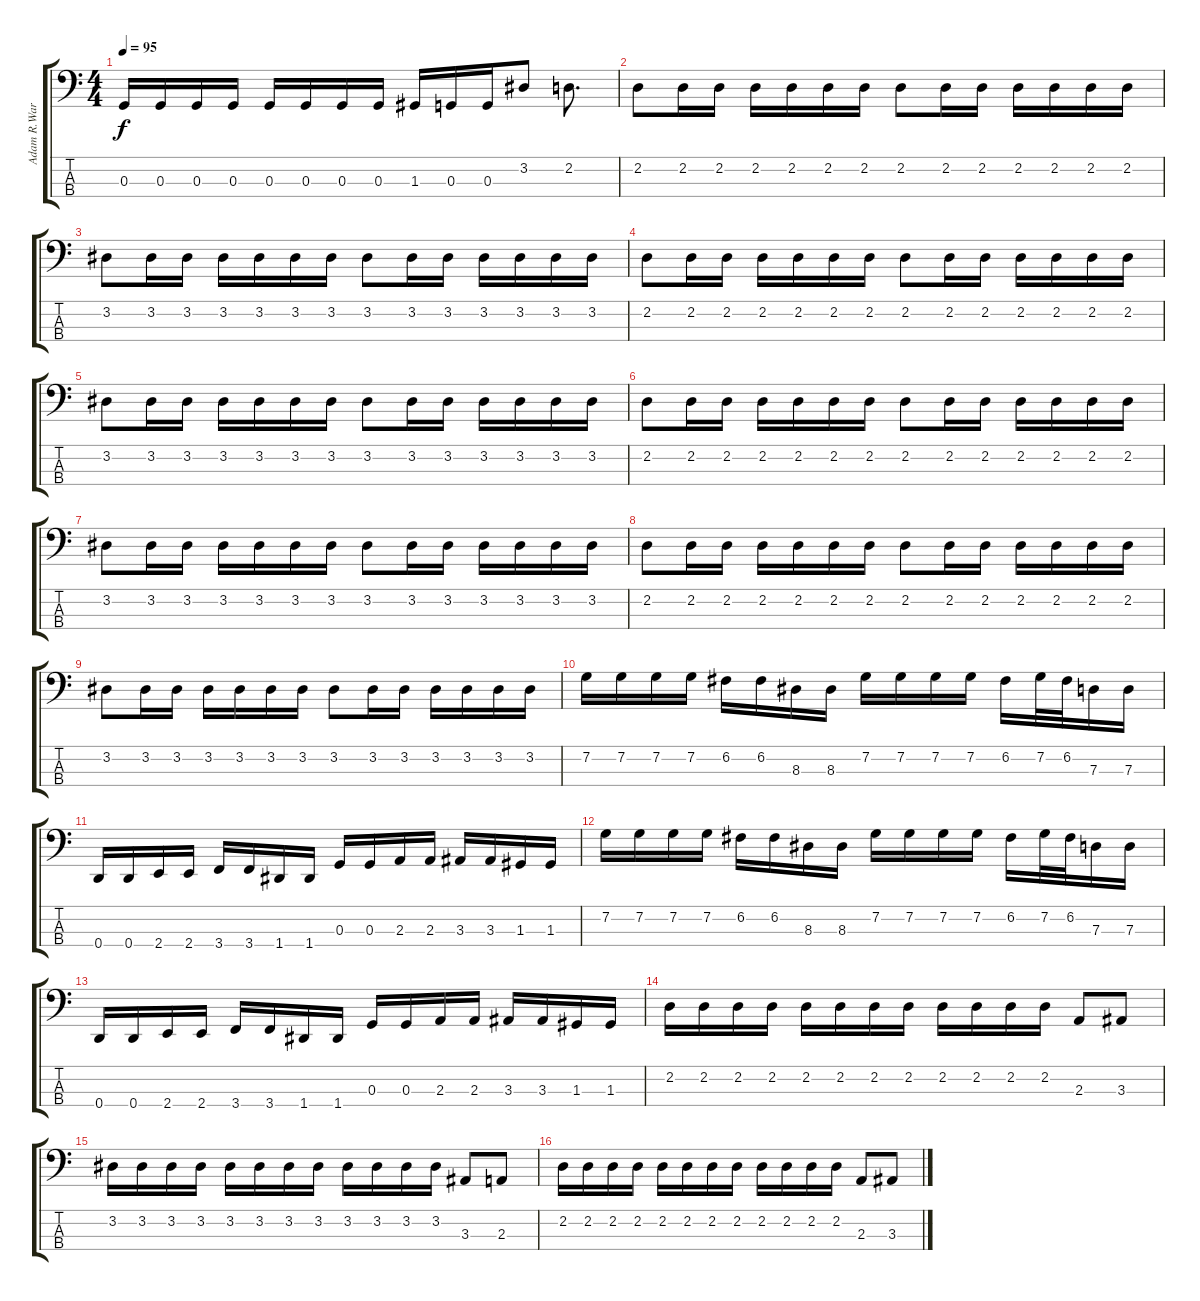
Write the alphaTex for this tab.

\track ("Adam R.Warrior" "Adam R.War") {instrument electricbasspick}
\staff {score tabs}
\tuning (F2 C2 G1 D1) {hide}
\ts (4 4)
\tempo 95
\clef f4
\ks c
0.3.16{dy f} 0.3.16 0.3.16 0.3.16 0.3.16 0.3.16 0.3.16 0.3.16 1.3.16 0.3.16 0.3.16 3.2.8 2.2.8{d} |
2.2.8 2.2.16 2.2.16 2.2.16 2.2.16 2.2.16 2.2.16 2.2.8 2.2.16 2.2.16 2.2.16 2.2.16 2.2.16 2.2.16 |
3.2.8 3.2.16 3.2.16 3.2.16 3.2.16 3.2.16 3.2.16 3.2.8 3.2.16 3.2.16 3.2.16 3.2.16 3.2.16 3.2.16 |
2.2.8 2.2.16 2.2.16 2.2.16 2.2.16 2.2.16 2.2.16 2.2.8 2.2.16 2.2.16 2.2.16 2.2.16 2.2.16 2.2.16 |
3.2.8 3.2.16 3.2.16 3.2.16 3.2.16 3.2.16 3.2.16 3.2.8 3.2.16 3.2.16 3.2.16 3.2.16 3.2.16 3.2.16 |
2.2.8 2.2.16 2.2.16 2.2.16 2.2.16 2.2.16 2.2.16 2.2.8 2.2.16 2.2.16 2.2.16 2.2.16 2.2.16 2.2.16 |
3.2.8 3.2.16 3.2.16 3.2.16 3.2.16 3.2.16 3.2.16 3.2.8 3.2.16 3.2.16 3.2.16 3.2.16 3.2.16 3.2.16 |
2.2.8 2.2.16 2.2.16 2.2.16 2.2.16 2.2.16 2.2.16 2.2.8 2.2.16 2.2.16 2.2.16 2.2.16 2.2.16 2.2.16 |
3.2.8 3.2.16 3.2.16 3.2.16 3.2.16 3.2.16 3.2.16 3.2.8 3.2.16 3.2.16 3.2.16 3.2.16 3.2.16 3.2.16 |
7.2.16 7.2.16 7.2.16 7.2.16 6.2.16 6.2.16 8.3.16 8.3.16 7.2.16 7.2.16 7.2.16 7.2.16 6.2.16 7.2.32 6.2.32 7.3.16 7.3.16 |
0.4.16 0.4.16 2.4.16 2.4.16 3.4.16 3.4.16 1.4.16 1.4.16 0.3.16 0.3.16 2.3.16 2.3.16 3.3.16 3.3.16 1.3.16 1.3.16 |
7.2.16 7.2.16 7.2.16 7.2.16 6.2.16 6.2.16 8.3.16 8.3.16 7.2.16 7.2.16 7.2.16 7.2.16 6.2.16 7.2.32 6.2.32 7.3.16 7.3.16 |
0.4.16 0.4.16 2.4.16 2.4.16 3.4.16 3.4.16 1.4.16 1.4.16 0.3.16 0.3.16 2.3.16 2.3.16 3.3.16 3.3.16 1.3.16 1.3.16 |
2.2.16 2.2.16 2.2.16 2.2.16 2.2.16 2.2.16 2.2.16 2.2.16 2.2.16 2.2.16 2.2.16 2.2.16 2.3.8 3.3.8 |
3.2.16 3.2.16 3.2.16 3.2.16 3.2.16 3.2.16 3.2.16 3.2.16 3.2.16 3.2.16 3.2.16 3.2.16 3.3.8 2.3.8 |
2.2.16 2.2.16 2.2.16 2.2.16 2.2.16 2.2.16 2.2.16 2.2.16 2.2.16 2.2.16 2.2.16 2.2.16 2.3.8 3.3.8
